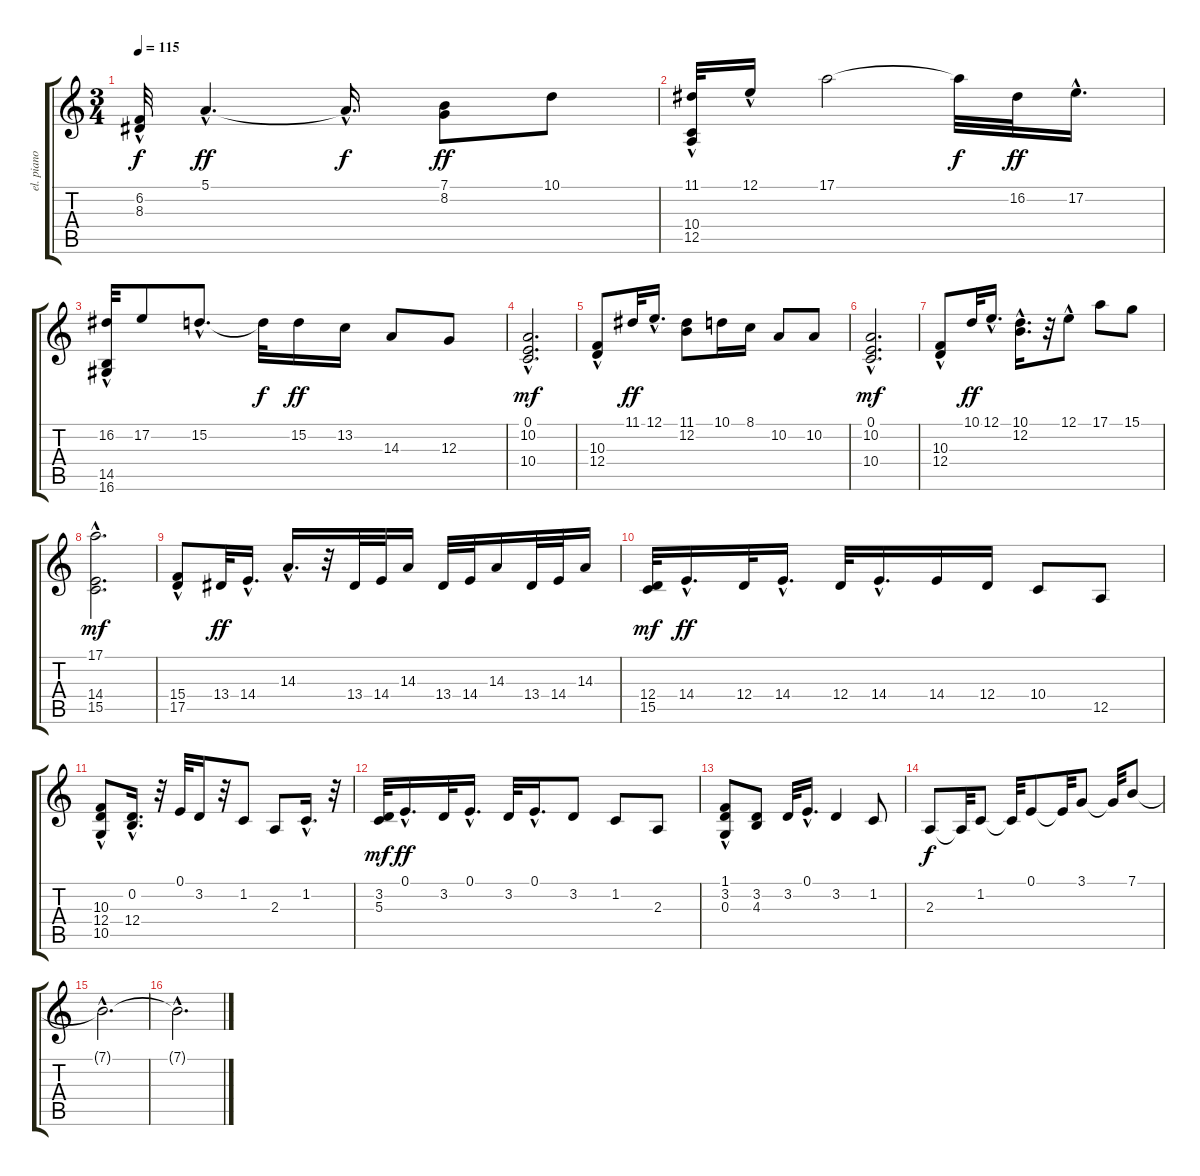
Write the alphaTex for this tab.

\track ("el. piano 2" "el. piano ") {instrument electricpiano2}
\staff {score tabs}
\tuning (E4 B3 G3 D3 A2 E2) {hide}
\ts (3 4)
\tempo 115
\clef g2
\ks c
(6.2{hac} 8.3{hac}).32{dy f} 5.1{hac}.4{d dy ff} 5.1{hac t}.16{d dy f} (7.1 8.2).8{dy ff} 10.1.8 |
(11.1 10.4{hac} 12.5{hac}).32 12.1{hac}.16 17.1.2 17.1{t}.32{dy f} 16.2.32{dy ff} 17.2{hac}.16{d} |
(16.2 14.5{hac} 16.6{hac}).32 17.2.8 15.2{hac}.8{d} 15.2{t}.32{dy f} 15.2.16{dy ff} 13.2.16 14.3.8 12.3.8 |
(0.1{hac} 10.2 10.4{hac}).2{d dy mf} |
(10.3{hac} 12.4{hac}).8 11.1.32{dy ff} 12.1{hac}.16{d} (11.1 12.2).8 10.1.16 8.1.16 10.2.8 10.2.8 |
(0.1{hac} 10.2 10.4{hac}).2{d dy mf} |
(10.3{hac} 12.4{hac}).8 10.1.32{dy ff} 12.1{hac}.16{d} (10.1 12.2{hac}).16{d} r.32 12.1{hac}.8 17.1.8 15.1.8 |
(17.1{hac} 14.4{hac} 15.5{hac}).2{d dy mf} |
(15.4{hac} 17.5{hac}).8 13.4.32{dy ff} 14.4{hac}.16{d} 14.3{hac}.16{d} r.32 13.4.32 14.4.32 14.3.16 13.4.32 14.4.32 14.3.16 13.4.32 14.4.32 14.3.16 |
(12.4 15.5).32{dy mf} 14.4{hac}.16{d dy ff} 12.4.32 14.4{hac}.16{d} 12.4.32 14.4{hac}.16{d} 14.4.16 12.4.16 10.4.8 12.5.8 |
(10.3{hac} 12.4 10.5{hac}).8 (0.2{hac} 12.4).16{d} r.32 0.1.32 3.2.16 r.32 1.2.8 2.3.8 1.2{hac}.16{d} r.32 |
(3.2 5.3).32{dy mf} 0.1{hac}.16{d dy ff} 3.2.32 0.1{hac}.16{d} 3.2.32 0.1{hac}.16{d} 3.2.8 1.2.8 2.3.8 |
(1.1{hac} 3.2 0.3{hac}).8 (3.2 4.3).8 3.2.32 0.1{hac}.16{d} 3.2.4 1.2.8 |
2.3.8{dy f} 2.3{t}.32 1.2.8 1.2{t}.32 0.1.8 0.1{t}.32 3.1.8 3.1{t}.32 7.1.8 |
7.1{hac t}.2{d} |
7.1{hac t}.2{d}
